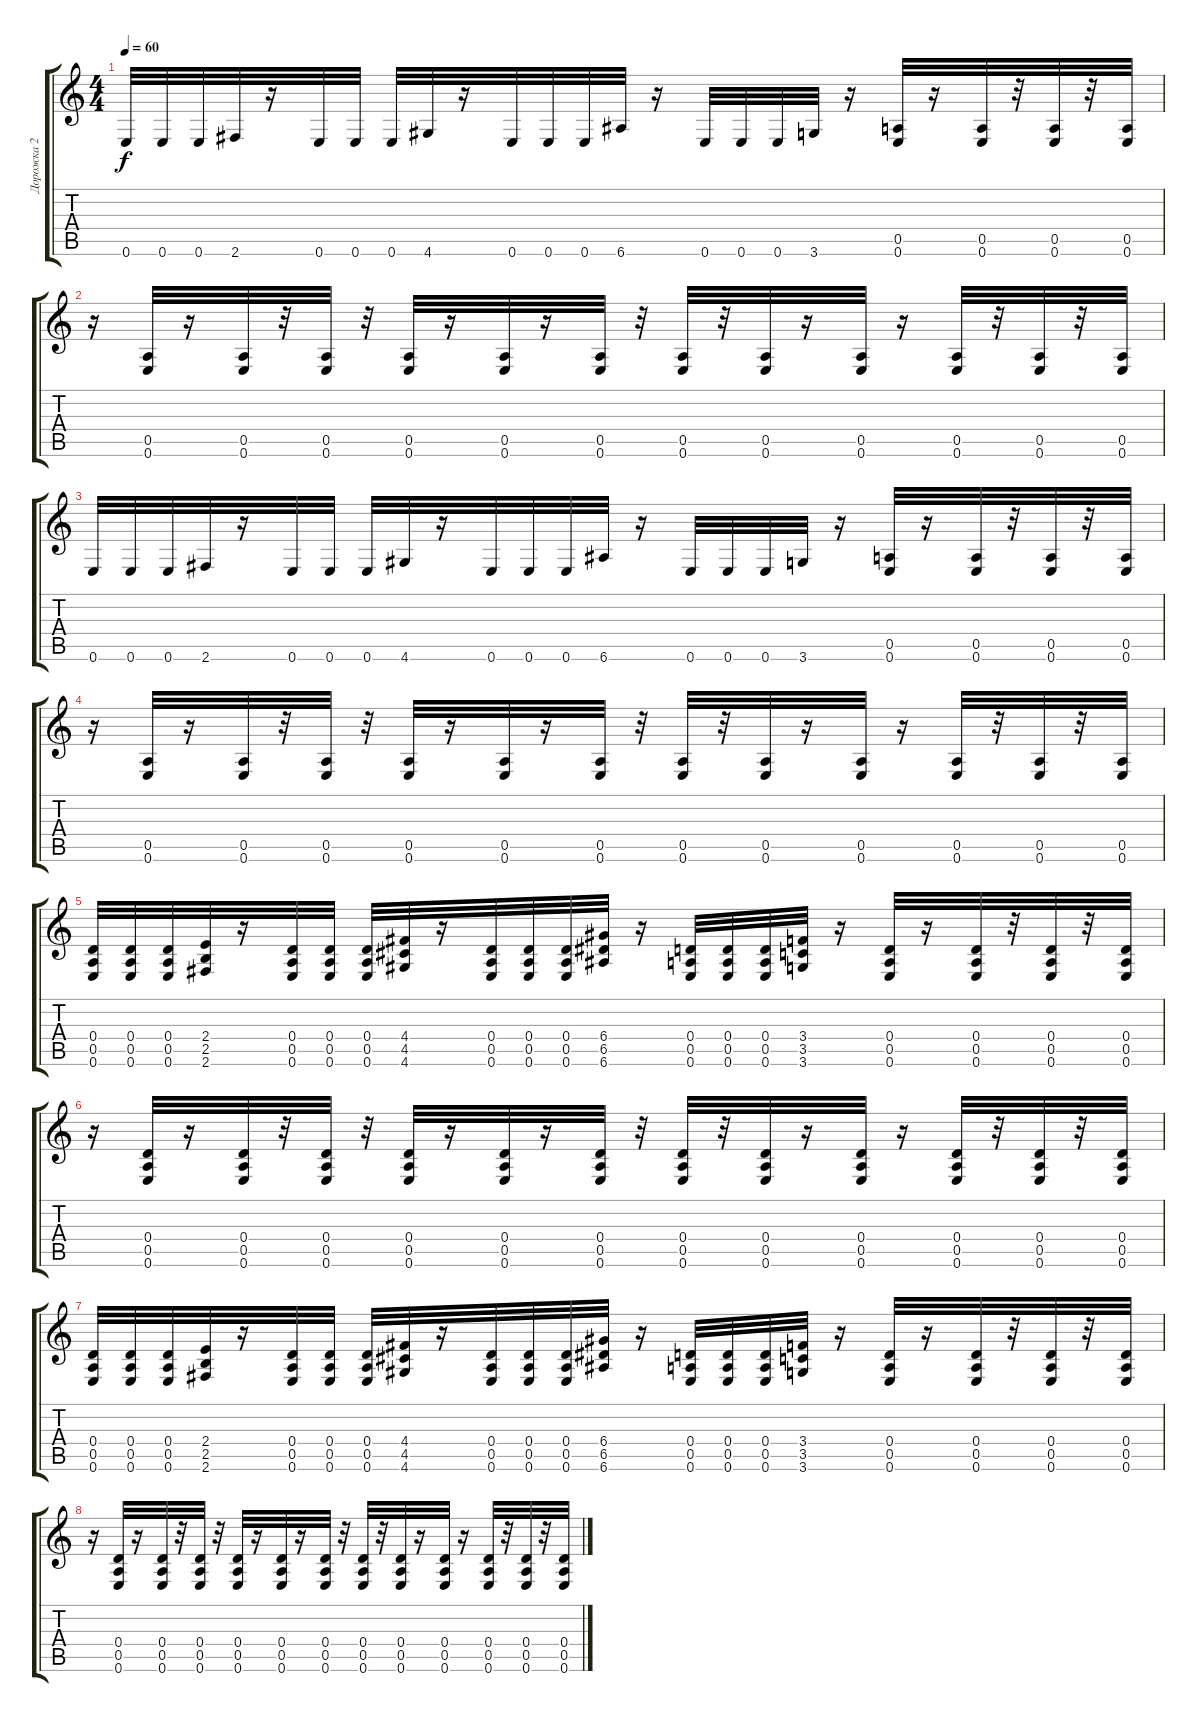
\track ("Дорожка 2" "Дорожка 2") {instrument overdrivenguitar}
\staff {score tabs}
\tuning (E4 B3 G3 D3 A2 E2) {hide}
\ts (4 4)
\tempo 60
\clef g2
\ks c
0.6.32{dy f} 0.6.32 0.6.32 2.6.32 r.16 0.6.32 0.6.32 0.6.32 4.6.32 r.16 0.6.32 0.6.32 0.6.32 6.6.32 r.16 0.6.32 0.6.32 0.6.32 3.6.32 r.16 (0.5 0.6).32 r.16 (0.5 0.6).32 r.32 (0.5 0.6).32 r.32 (0.5 0.6).32 |
r.16 (0.5 0.6).32 r.16 (0.5 0.6).32 r.32 (0.5 0.6).32 r.32 (0.5 0.6).32 r.16 (0.5 0.6).32 r.16 (0.5 0.6).32 r.32 (0.5 0.6).32 r.32 (0.5 0.6).32 r.16 (0.5 0.6).32 r.16 (0.5 0.6).32 r.32 (0.5 0.6).32 r.32 (0.5 0.6).32 |
0.6.32 0.6.32 0.6.32 2.6.32 r.16 0.6.32 0.6.32 0.6.32 4.6.32 r.16 0.6.32 0.6.32 0.6.32 6.6.32 r.16 0.6.32 0.6.32 0.6.32 3.6.32 r.16 (0.5 0.6).32 r.16 (0.5 0.6).32 r.32 (0.5 0.6).32 r.32 (0.5 0.6).32 |
r.16 (0.5 0.6).32 r.16 (0.5 0.6).32 r.32 (0.5 0.6).32 r.32 (0.5 0.6).32 r.16 (0.5 0.6).32 r.16 (0.5 0.6).32 r.32 (0.5 0.6).32 r.32 (0.5 0.6).32 r.16 (0.5 0.6).32 r.16 (0.5 0.6).32 r.32 (0.5 0.6).32 r.32 (0.5 0.6).32 |
(0.4 0.5 0.6).32 (0.4 0.5 0.6).32 (0.4 0.5 0.6).32 (2.4 2.5 2.6).32 r.16 (0.4 0.5 0.6).32 (0.4 0.5 0.6).32 (0.4 0.5 0.6).32 (4.4 4.5 4.6).32 r.16 (0.4 0.5 0.6).32 (0.4 0.5 0.6).32 (0.4 0.5 0.6).32 (6.4 6.5 6.6).32 r.16 (0.4 0.5 0.6).32 (0.4 0.5 0.6).32 (0.4 0.5 0.6).32 (3.4 3.5 3.6).32 r.16 (0.4 0.5 0.6).32 r.16 (0.4 0.5 0.6).32 r.32 (0.4 0.5 0.6).32 r.32 (0.4 0.5 0.6).32 |
r.16 (0.4 0.5 0.6).32 r.16 (0.4 0.5 0.6).32 r.32 (0.4 0.5 0.6).32 r.32 (0.4 0.5 0.6).32 r.16 (0.4 0.5 0.6).32 r.16 (0.4 0.5 0.6).32 r.32 (0.4 0.5 0.6).32 r.32 (0.4 0.5 0.6).32 r.16 (0.4 0.5 0.6).32 r.16 (0.4 0.5 0.6).32 r.32 (0.4 0.5 0.6).32 r.32 (0.4 0.5 0.6).32 |
(0.4 0.5 0.6).32 (0.4 0.5 0.6).32 (0.4 0.5 0.6).32 (2.4 2.5 2.6).32 r.16 (0.4 0.5 0.6).32 (0.4 0.5 0.6).32 (0.4 0.5 0.6).32 (4.4 4.5 4.6).32 r.16 (0.4 0.5 0.6).32 (0.4 0.5 0.6).32 (0.4 0.5 0.6).32 (6.4 6.5 6.6).32 r.16 (0.4 0.5 0.6).32 (0.4 0.5 0.6).32 (0.4 0.5 0.6).32 (3.4 3.5 3.6).32 r.16 (0.4 0.5 0.6).32 r.16 (0.4 0.5 0.6).32 r.32 (0.4 0.5 0.6).32 r.32 (0.4 0.5 0.6).32 |
r.16 (0.4 0.5 0.6).32 r.16 (0.4 0.5 0.6).32 r.32 (0.4 0.5 0.6).32 r.32 (0.4 0.5 0.6).32 r.16 (0.4 0.5 0.6).32 r.16 (0.4 0.5 0.6).32 r.32 (0.4 0.5 0.6).32 r.32 (0.4 0.5 0.6).32 r.16 (0.4 0.5 0.6).32 r.16 (0.4 0.5 0.6).32 r.32 (0.4 0.5 0.6).32 r.32 (0.4 0.5 0.6).32
